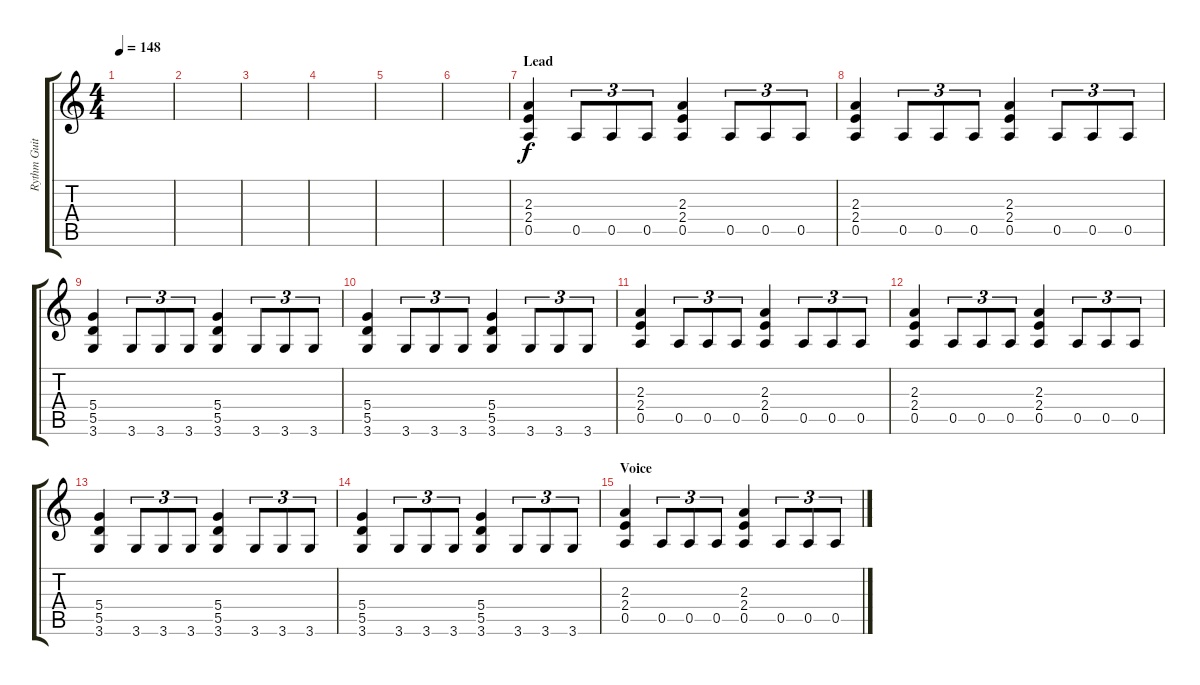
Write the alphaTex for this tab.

\track ("Rythm Guitar" "Rythm Guit") {instrument distortionguitar}
\staff {score tabs}
\tuning (E4 B3 G3 D3 A2 E2) {hide}
\ts (4 4)
\tempo 148
\clef g2
\ks c
|
|
|
|
|
|
\section ("" "Lead")
(2.3 2.4 0.5).4 0.5.8{tu (3 2)} 0.5.8{tu (3 2)} 0.5.8{tu (3 2)} (2.3 2.4 0.5).4 0.5.8{tu (3 2)} 0.5.8{tu (3 2)} 0.5.8{tu (3 2)} |
(2.3 2.4 0.5).4 0.5.8{tu (3 2)} 0.5.8{tu (3 2)} 0.5.8{tu (3 2)} (2.3 2.4 0.5).4 0.5.8{tu (3 2)} 0.5.8{tu (3 2)} 0.5.8{tu (3 2)} |
(5.4 5.5 3.6).4 3.6.8{tu (3 2)} 3.6.8{tu (3 2)} 3.6.8{tu (3 2)} (5.4 5.5 3.6).4 3.6.8{tu (3 2)} 3.6.8{tu (3 2)} 3.6.8{tu (3 2)} |
(5.4 5.5 3.6).4 3.6.8{tu (3 2)} 3.6.8{tu (3 2)} 3.6.8{tu (3 2)} (5.4 5.5 3.6).4 3.6.8{tu (3 2)} 3.6.8{tu (3 2)} 3.6.8{tu (3 2)} |
(2.3 2.4 0.5).4 0.5.8{tu (3 2)} 0.5.8{tu (3 2)} 0.5.8{tu (3 2)} (2.3 2.4 0.5).4 0.5.8{tu (3 2)} 0.5.8{tu (3 2)} 0.5.8{tu (3 2)} |
(2.3 2.4 0.5).4 0.5.8{tu (3 2)} 0.5.8{tu (3 2)} 0.5.8{tu (3 2)} (2.3 2.4 0.5).4 0.5.8{tu (3 2)} 0.5.8{tu (3 2)} 0.5.8{tu (3 2)} |
(5.4 5.5 3.6).4 3.6.8{tu (3 2)} 3.6.8{tu (3 2)} 3.6.8{tu (3 2)} (5.4 5.5 3.6).4 3.6.8{tu (3 2)} 3.6.8{tu (3 2)} 3.6.8{tu (3 2)} |
(5.4 5.5 3.6).4 3.6.8{tu (3 2)} 3.6.8{tu (3 2)} 3.6.8{tu (3 2)} (5.4 5.5 3.6).4 3.6.8{tu (3 2)} 3.6.8{tu (3 2)} 3.6.8{tu (3 2)} |
\section ("" "Voice")
(2.3 2.4 0.5).4 0.5.8{tu (3 2)} 0.5.8{tu (3 2)} 0.5.8{tu (3 2)} (2.3 2.4 0.5).4 0.5.8{tu (3 2)} 0.5.8{tu (3 2)} 0.5.8{tu (3 2)}
